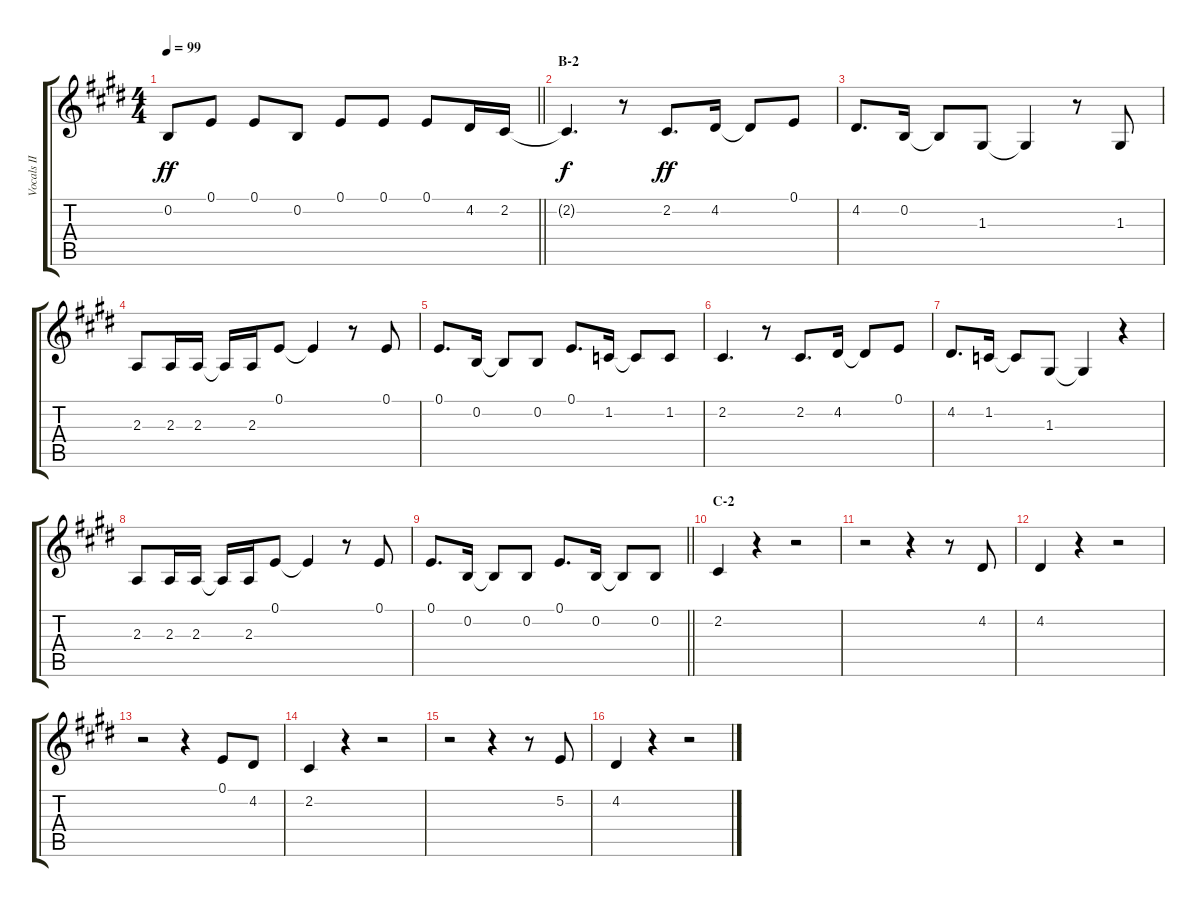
\track ("Vocals II" "Vocals II") {instrument voiceoohs}
\staff {score tabs}
\tuning (E4 B3 G3 D3 A2 E2) {hide}
\ts (4 4)
\tempo 99
\clef g2
\barLineRight lightlight
\ks e
0.2.8{dy ff} 0.1.8 0.1.8 0.2.8 0.1.8 0.1.8 0.1.8 4.2.16 2.2.16 |
\section ("" "B-2")
2.2{t}.4{d dy f} r.8 2.2.8{d dy ff} 4.2.16 4.2{t}.8 0.1.8 |
4.2.8{d} 0.2.16 0.2{t}.8 1.3.8 1.3{t}.4 r.8 1.3.8 |
2.3.8 2.3.16 2.3.16 2.3{t}.16 2.3.16 0.1.8 0.1{t}.4 r.8 0.1.8 |
0.1.8{d} 0.2.16 0.2{t}.8 0.2.8 0.1.8{d} 1.2.16 1.2{t}.8 1.2.8 |
2.2.4{d} r.8 2.2.8{d} 4.2.16 4.2{t}.8 0.1.8 |
4.2.8{d} 1.2.16 1.2{t}.8 1.3.8 1.3{t}.4 r.4 |
2.3.8 2.3.16 2.3.16 2.3{t}.16 2.3.16 0.1.8 0.1{t}.4 r.8 0.1.8 |
\barLineRight lightlight
0.1.8{d} 0.2.16 0.2{t}.8 0.2.8 0.1.8{d} 0.2.16 0.2{t}.8 0.2.8 |
\section ("" "C-2")
2.2.4 r.4 r.2 |
r.2 r.4 r.8 4.2.8 |
4.2.4 r.4 r.2 |
r.2 r.4 0.1.8 4.2.8 |
2.2.4 r.4 r.2 |
r.2 r.4 r.8 5.2.8 |
4.2.4 r.4 r.2
